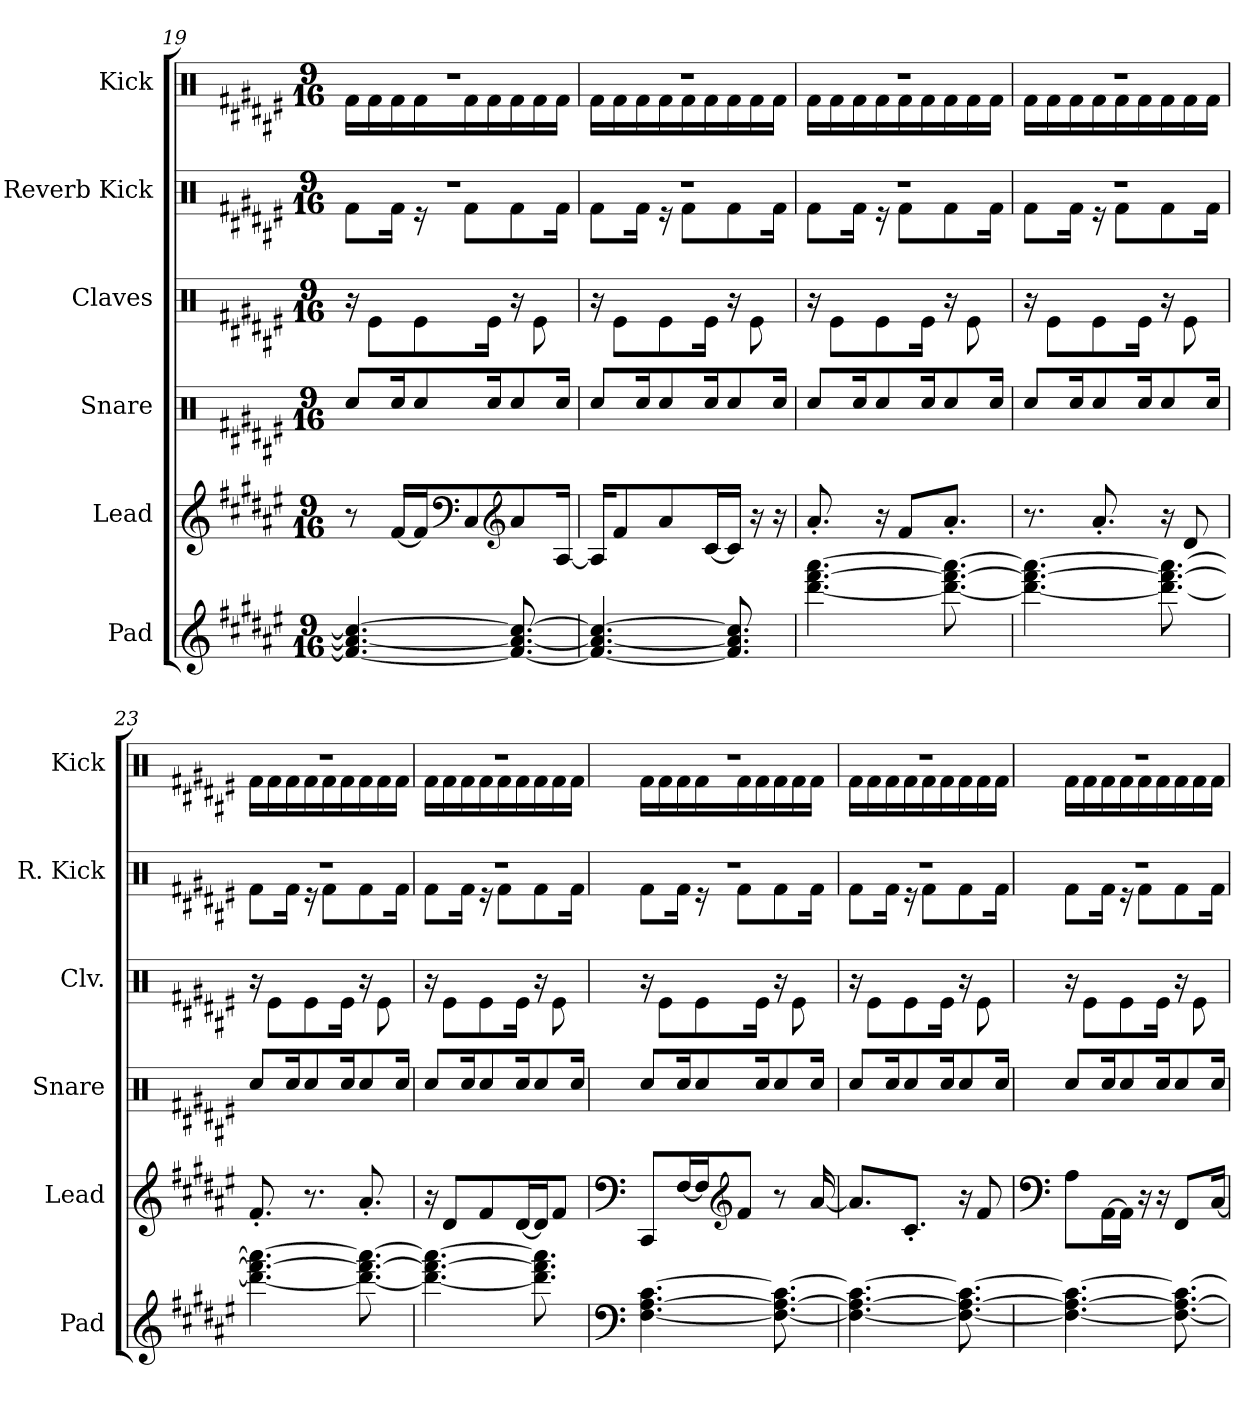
**kern	**kern	**kern	**kern	**kern	**kern
*part6	*part5	*part4	*part3	*part2	*part1
*staff6	*staff5	*staff4	*staff3	*staff2	*staff1
*I"Pad	*I"Lead	*I"Snare	*I"Claves	*I"Reverb Kick	*I"Kick
*I'Pad	*I'Lead	*I'Snare	*I'Clv.	*I'R. Kick	*I'Kick
*clefG2	*clefG2	*clefX	*clefX	*clefX	*clefX
*k[f#c#g#d#a#e#]	*k[f#c#g#d#a#e#]	*k[f#c#g#d#a#e#]	*k[f#c#g#d#a#e#]	*k[f#c#g#d#a#e#]	*k[f#c#g#d#a#e#]
*M9/16	*M9/16	*M9/16	*M9/16	*M9/16	*M9/16
=19	=19	=19	=19	=19	=19
*	*	*	*	*^	*^
4.f#/_ 4.a#/_ 4.cc#/_	8r	8Rcc/L	16r	16%9r	8Rf\L	16%9r	16Rf\LL
.	.	.	8Re\L	.	.	.	16Rf\
.	[16f#/LL	16Rcc/K	.	.	16Rf\Jk	.	16Rf\
.	16f#/J]	8Rcc/	8Re\	.	16r	.	16Rf\
*	*clefF4	*	*	*	*	*	*
.	8C#/	.	.	.	8Rf\L	.	16Rf\
.	.	16Rcc/K	16Re\Jk	.	.	.	16Rf\
*	*clefG2	*	*	*	*	*	*
8.f#/_ 8.a#/_ 8.cc#/_	8a#/	8Rcc/	16r	.	8Rf\	.	16Rf\
.	.	.	8Re\	.	.	.	16Rf\
.	[16A#/Jk	16Rcc/Jk	.	.	16Rf\Jk	.	16Rf\JJ
!!LO:LB:g=z	!!
=20	=20	=20	=20	=20	=20	=20	=20
4.f#/_ 4.a#/_ 4.cc#/_	16A#/KL]	8Rcc/L	16r	16%9r	8Rf\L	16%9r	16Rf\LL
.	8f#/	.	8Re\L	.	.	.	16Rf\
.	.	16Rcc/K	.	.	16Rf\Jk	.	16Rf\
.	8a#/	8Rcc/	8Re\	.	16r	.	16Rf\
.	.	.	.	.	8Rf\L	.	16Rf\
.	[16c#/L	16Rcc/K	16Re\Jk	.	.	.	16Rf\
8.f#/] 8.a#/] 8.cc#/]	16c#/JJ]	8Rcc/	16r	.	8Rf\	.	16Rf\
.	16r	.	8Re\	.	.	.	16Rf\
.	16r	16Rcc/Jk	.	.	16Rf\Jk	.	16Rf\JJ
=21	=21	=21	=21	=21	=21	=21	=21
[4.ddd#\ [4.fff#\ [4.aaa#\	8.a#'/	8Rcc/L	16r	16%9r	8Rf\L	16%9r	16Rf\LL
.	.	.	8Re\L	.	.	.	16Rf\
.	.	16Rcc/K	.	.	16Rf\Jk	.	16Rf\
.	16r	8Rcc/	8Re\	.	16r	.	16Rf\
.	8f#/L	.	.	.	8Rf\L	.	16Rf\
.	.	16Rcc/K	16Re\Jk	.	.	.	16Rf\
8.ddd#\_ 8.fff#\_ 8.aaa#\_	8.a#'/J	8Rcc/	16r	.	8Rf\	.	16Rf\
.	.	.	8Re\	.	.	.	16Rf\
.	.	16Rcc/Jk	.	.	16Rf\Jk	.	16Rf\JJ
=22	=22	=22	=22	=22	=22	=22	=22
4.ddd#\_ 4.fff#\_ 4.aaa#\_	8.r	8Rcc/L	16r	16%9r	8Rf\L	16%9r	16Rf\LL
.	.	.	8Re\L	.	.	.	16Rf\
.	.	16Rcc/K	.	.	16Rf\Jk	.	16Rf\
.	8.a#'/	8Rcc/	8Re\	.	16r	.	16Rf\
.	.	.	.	.	8Rf\L	.	16Rf\
.	.	16Rcc/K	16Re\Jk	.	.	.	16Rf\
8.ddd#\_ 8.fff#\_ 8.aaa#\_	16r	8Rcc/	16r	.	8Rf\	.	16Rf\
.	8d#/	.	8Re\	.	.	.	16Rf\
.	.	16Rcc/Jk	.	.	16Rf\Jk	.	16Rf\JJ
=23	=23	=23	=23	=23	=23	=23	=23
4.ddd#\_ 4.fff#\_ 4.aaa#\_	8.f#'/	8Rcc/L	16r	16%9r	8Rf\L	16%9r	16Rf\LL
.	.	.	8Re\L	.	.	.	16Rf\
.	.	16Rcc/K	.	.	16Rf\Jk	.	16Rf\
.	8.r	8Rcc/	8Re\	.	16r	.	16Rf\
.	.	.	.	.	8Rf\L	.	16Rf\
.	.	16Rcc/K	16Re\Jk	.	.	.	16Rf\
8.ddd#\_ 8.fff#\_ 8.aaa#\_	8.a#'/	8Rcc/	16r	.	8Rf\	.	16Rf\
.	.	.	8Re\	.	.	.	16Rf\
.	.	16Rcc/Jk	.	.	16Rf\Jk	.	16Rf\JJ
!!LO:PB:g=z	!!
=24	=24	=24	=24	=24	=24	=24	=24
4.ddd#\_ 4.fff#\_ 4.aaa#\_	16r	8Rcc/L	16r	16%9r	8Rf\L	16%9r	16Rf\LL
.	8d#/L	.	8Re\L	.	.	.	16Rf\
.	.	16Rcc/K	.	.	16Rf\Jk	.	16Rf\
.	8f#/	8Rcc/	8Re\	.	16r	.	16Rf\
.	.	.	.	.	8Rf\L	.	16Rf\
.	[16d#/L	16Rcc/K	16Re\Jk	.	.	.	16Rf\
8.ddd#\] 8.fff#\] 8.aaa#\]	16d#/J]	8Rcc/	16r	.	8Rf\	.	16Rf\
.	8f#/J	.	8Re\	.	.	.	16Rf\
.	.	16Rcc/Jk	.	.	16Rf\Jk	.	16Rf\JJ
=25	=25	=25	=25	=25	=25	=25	=25
*clefF4	*clefF4	*	*	*	*	*	*
[4.F#\ [4.A#\ [4.c#\	8CC#/L	8Rcc/L	16r	16%9r	8Rf\L	16%9r	16Rf\LL
.	.	.	8Re\L	.	.	.	16Rf\
.	[16F#/L	16Rcc/K	.	.	16Rf\Jk	.	16Rf\
.	16F#/J]	8Rcc/	8Re\	.	16r	.	16Rf\
*	*clefG2	*	*	*	*	*	*
.	8f#/J	.	.	.	8Rf\L	.	16Rf\
.	.	16Rcc/K	16Re\Jk	.	.	.	16Rf\
8.F#\_ 8.A#\_ 8.c#\_	8r	8Rcc/	16r	.	8Rf\	.	16Rf\
.	.	.	8Re\	.	.	.	16Rf\
.	[16a#/	16Rcc/Jk	.	.	16Rf\Jk	.	16Rf\JJ
=26	=26	=26	=26	=26	=26	=26	=26
4.F#\_ 4.A#\_ 4.c#\_	8.a#/L]	8Rcc/L	16r	16%9r	8Rf\L	16%9r	16Rf\LL
.	.	.	8Re\L	.	.	.	16Rf\
.	.	16Rcc/K	.	.	16Rf\Jk	.	16Rf\
.	8.c#'/J	8Rcc/	8Re\	.	16r	.	16Rf\
.	.	.	.	.	8Rf\L	.	16Rf\
.	.	16Rcc/K	16Re\Jk	.	.	.	16Rf\
8.F#\_ 8.A#\_ 8.c#\_	16r	8Rcc/	16r	.	8Rf\	.	16Rf\
.	8f#/	.	8Re\	.	.	.	16Rf\
.	.	16Rcc/Jk	.	.	16Rf\Jk	.	16Rf\JJ
=27	=27	=27	=27	=27	=27	=27	=27
*	*clefF4	*	*	*	*	*	*
4.F#\_ 4.A#\_ 4.c#\_	8A#\L	8Rcc/L	16r	16%9r	8Rf\L	16%9r	16Rf\LL
.	.	.	8Re\L	.	.	.	16Rf\
.	[16AA#\L	16Rcc/K	.	.	16Rf\Jk	.	16Rf\
.	16AA#\JJ]	8Rcc/	8Re\	.	16r	.	16Rf\
.	16r	.	.	.	8Rf\L	.	16Rf\
.	16r	16Rcc/K	16Re\Jk	.	.	.	16Rf\
8.F#\_ 8.A#\_ 8.c#\_	8FF#/L	8Rcc/	16r	.	8Rf\	.	16Rf\
.	.	.	8Re\	.	.	.	16Rf\
.	[16C#/Jk	16Rcc/Jk	.	.	16Rf\Jk	.	16Rf\JJ
*	*	*	*	*v	*v	*	*
*	*	*	*	*	*v	*v
=	=	=	=	=	=
*-	*-	*-	*-	*-	*-
